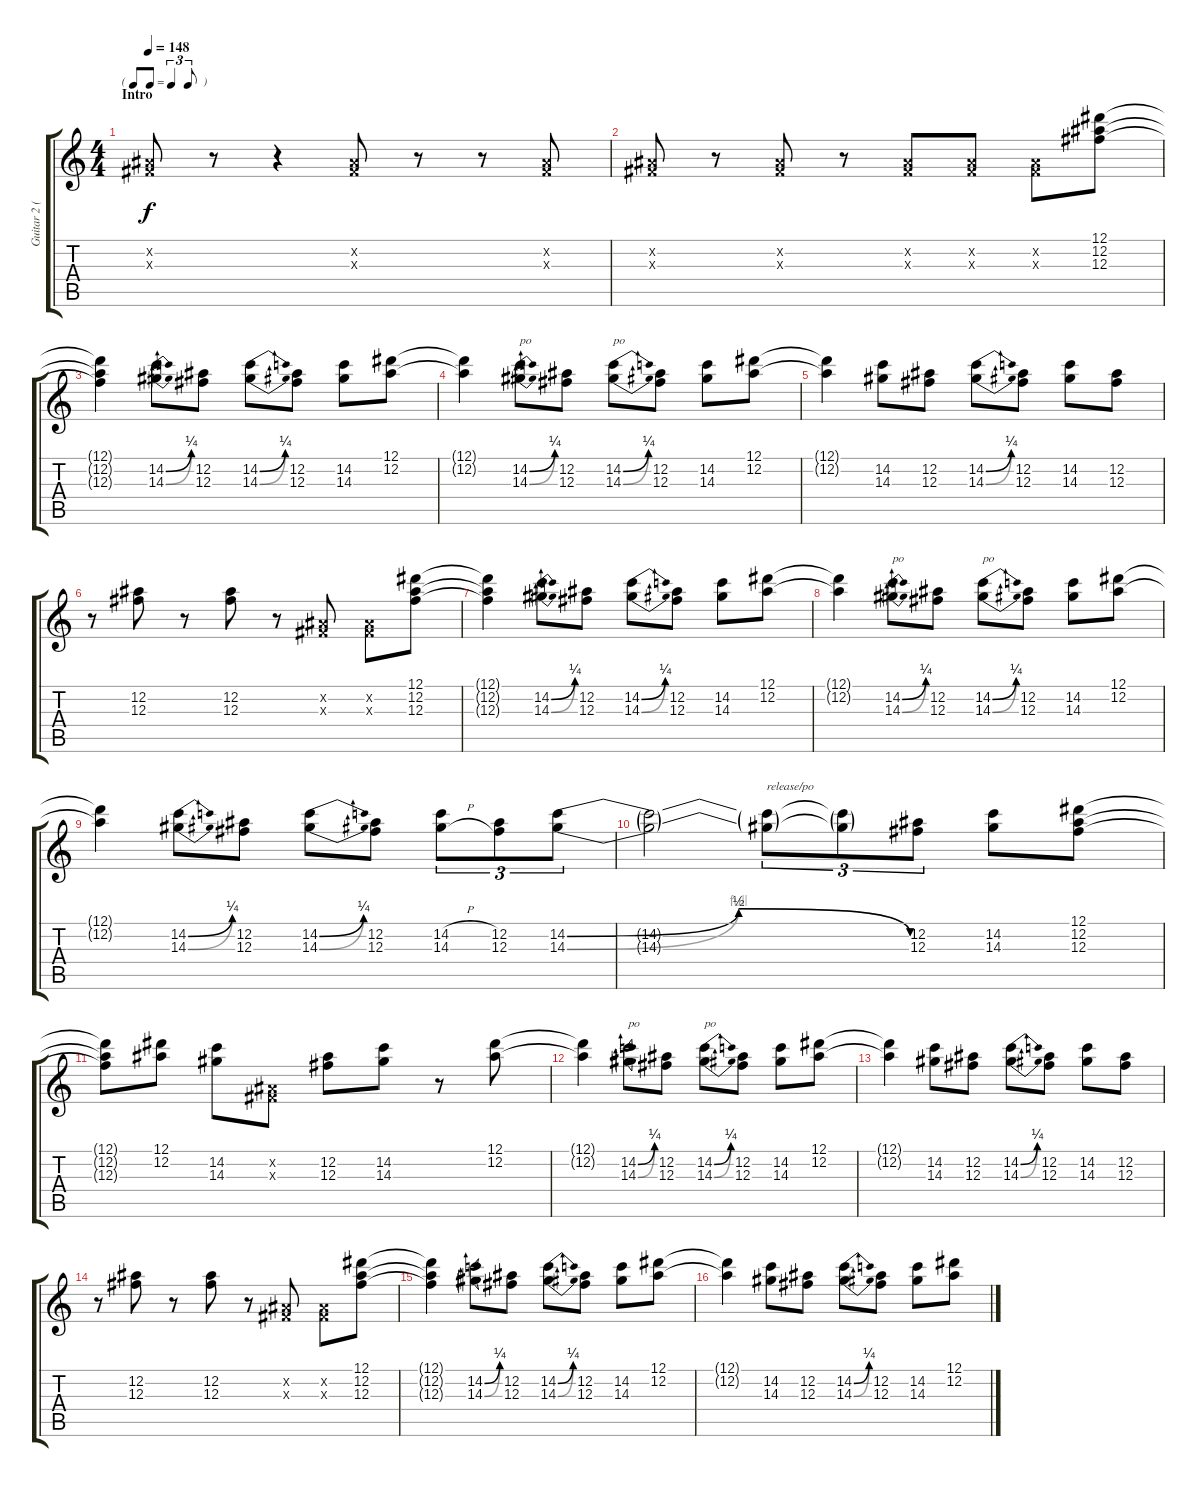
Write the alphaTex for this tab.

\track ("Guitar 2 (Izzy)" "Guitar 2 (") {instrument overdrivenguitar}
\staff {score tabs}
\tuning (Eb4 Bb3 Gb3 Db3 Ab2 Eb2) {hide}
\ts (4 4)
\tf triplet8th
\section ("" "Intro")
\tempo 148
\clef g2
\ks c
(0.2{x} 0.3{x}).8{dy f instrument overdrivenguitar} r.8 r.4 (0.2{x} 0.3{x}).8 r.8 r.8 (0.2{x} 0.3{x}).8 |
(0.2{x} 0.3{x}).8 r.8 (0.2{x} 0.3{x}).8 r.8 (0.2{x} 0.3{x}).8 (0.2{x} 0.3{x}).8 (0.2{x} 0.3{x}).8 (12.1 12.2 12.3).8 |
(12.1{t} 12.2{t} 12.3{t}).4 (14.2{be (bend 0 0 60 1)} 14.3{be (bend 0 0 60 1)}).8 (12.2 12.3).8 (14.2{be (bend 0 0 60 1)} 14.3{be (bend 0 0 60 1)}).8 (12.2 12.3).8 (14.2 14.3).8 (12.1 12.2).8 |
(12.1{t} 12.2{t}).4 (14.2{be (bend 0 0 60 1)} 14.3{be (bend 0 0 60 1)}).8{txt "po"} (12.2 12.3).8 (14.2{be (bend 0 0 60 1)} 14.3{be (bend 0 0 60 1)}).8{txt "po"} (12.2 12.3).8 (14.2 14.3).8 (12.1 12.2).8 |
(12.1{t} 12.2{t}).4 (14.2 14.3).8 (12.2 12.3).8 (14.2{be (bend 0 0 60 1)} 14.3{be (bend 0 0 60 1)}).8 (12.2 12.3).8 (14.2 14.3).8 (12.2 12.3).8 |
r.8 (12.2 12.3).8 r.8 (12.2 12.3).8 r.8 (0.2{x} 0.3{x}).8 (0.2{x} 0.3{x}).8 (12.1 12.2 12.3).8 |
(12.1{t} 12.2{t} 12.3{t}).4 (14.2{be (bend 0 0 60 1)} 14.3{be (bend 0 0 60 1)}).8 (12.2 12.3).8 (14.2{be (bend 0 0 60 1)} 14.3{be (bend 0 0 60 1)}).8 (12.2 12.3).8 (14.2 14.3).8 (12.1 12.2).8 |
(12.1{t} 12.2{t}).4 (14.2{be (bend 0 0 60 1)} 14.3{be (bend 0 0 60 1)}).8{txt "po"} (12.2 12.3).8 (14.2{be (bend 0 0 60 1)} 14.3{be (bend 0 0 60 1)}).8{txt "po"} (12.2 12.3).8 (14.2 14.3).8 (12.1 12.2).8 |
(12.1{t} 12.2{t}).4 (14.2{be (bend 0 0 60 1)} 14.3{be (bend 0 0 60 1)}).8 (12.2 12.3).8 (14.2{be (bend 0 0 60 1)} 14.3{be (bend 0 0 60 1)}).8 (12.2 12.3).8 (14.2{h} 14.3{h}).8{tu (3 2)} (12.2 12.3).8{tu (3 2)} (14.2{be (bendrelease 0 0 15 2 30 2 60 0)} 14.3{be (bendrelease 0 0 15 4 30 4 60 0)}).8{tu (3 2)} |
(14.2{t} 14.3{t}).2 (14.2{t} 14.3{t}).8{tu (3 2) txt "release/po"} (14.2{t} 14.3{t}).8{tu (3 2)} (12.2 12.3).8{tu (3 2)} (14.2 14.3).8 (12.1 12.2 12.3).8 |
(12.1{t} 12.2{t} 12.3{t}).8 (12.1 12.2).8 (14.2 14.3).8 (0.2{x} 0.3{x}).8 (12.2 12.3).8 (14.2 14.3).8 r.8 (12.1 12.2).8 |
(12.1{t} 12.2{t}).4 (14.2{be (bend 0 0 60 1)} 14.3{be (bend 0 0 60 1)}).8{txt "po"} (12.2 12.3).8 (14.2{be (bend 0 0 60 1)} 14.3{be (bend 0 0 60 1)}).8{txt "po"} (12.2 12.3).8 (14.2 14.3).8 (12.1 12.2).8 |
(12.1{t} 12.2{t}).4 (14.2 14.3).8 (12.2 12.3).8 (14.2{be (bend 0 0 60 1)} 14.3{be (bend 0 0 60 1)}).8 (12.2 12.3).8 (14.2 14.3).8 (12.2 12.3).8 |
r.8 (12.2 12.3).8 r.8 (12.2 12.3).8 r.8 (0.2{x} 0.3{x}).8 (0.2{x} 0.3{x}).8 (12.1 12.2 12.3).8 |
(12.1{t} 12.2{t} 12.3{t}).4 (14.2{be (bend 0 0 60 1)} 14.3{be (bend 0 0 60 1)}).8 (12.2 12.3).8 (14.2{be (bend 0 0 60 1)} 14.3{be (bend 0 0 60 1)}).8 (12.2 12.3).8 (14.2 14.3).8 (12.1 12.2).8 |
(12.1{t} 12.2{t}).4 (14.2 14.3).8 (12.2 12.3).8 (14.2{be (bend 0 0 60 1)} 14.3{be (bend 0 0 60 1)}).8 (12.2 12.3).8 (14.2 14.3).8 (12.1 12.2).8
